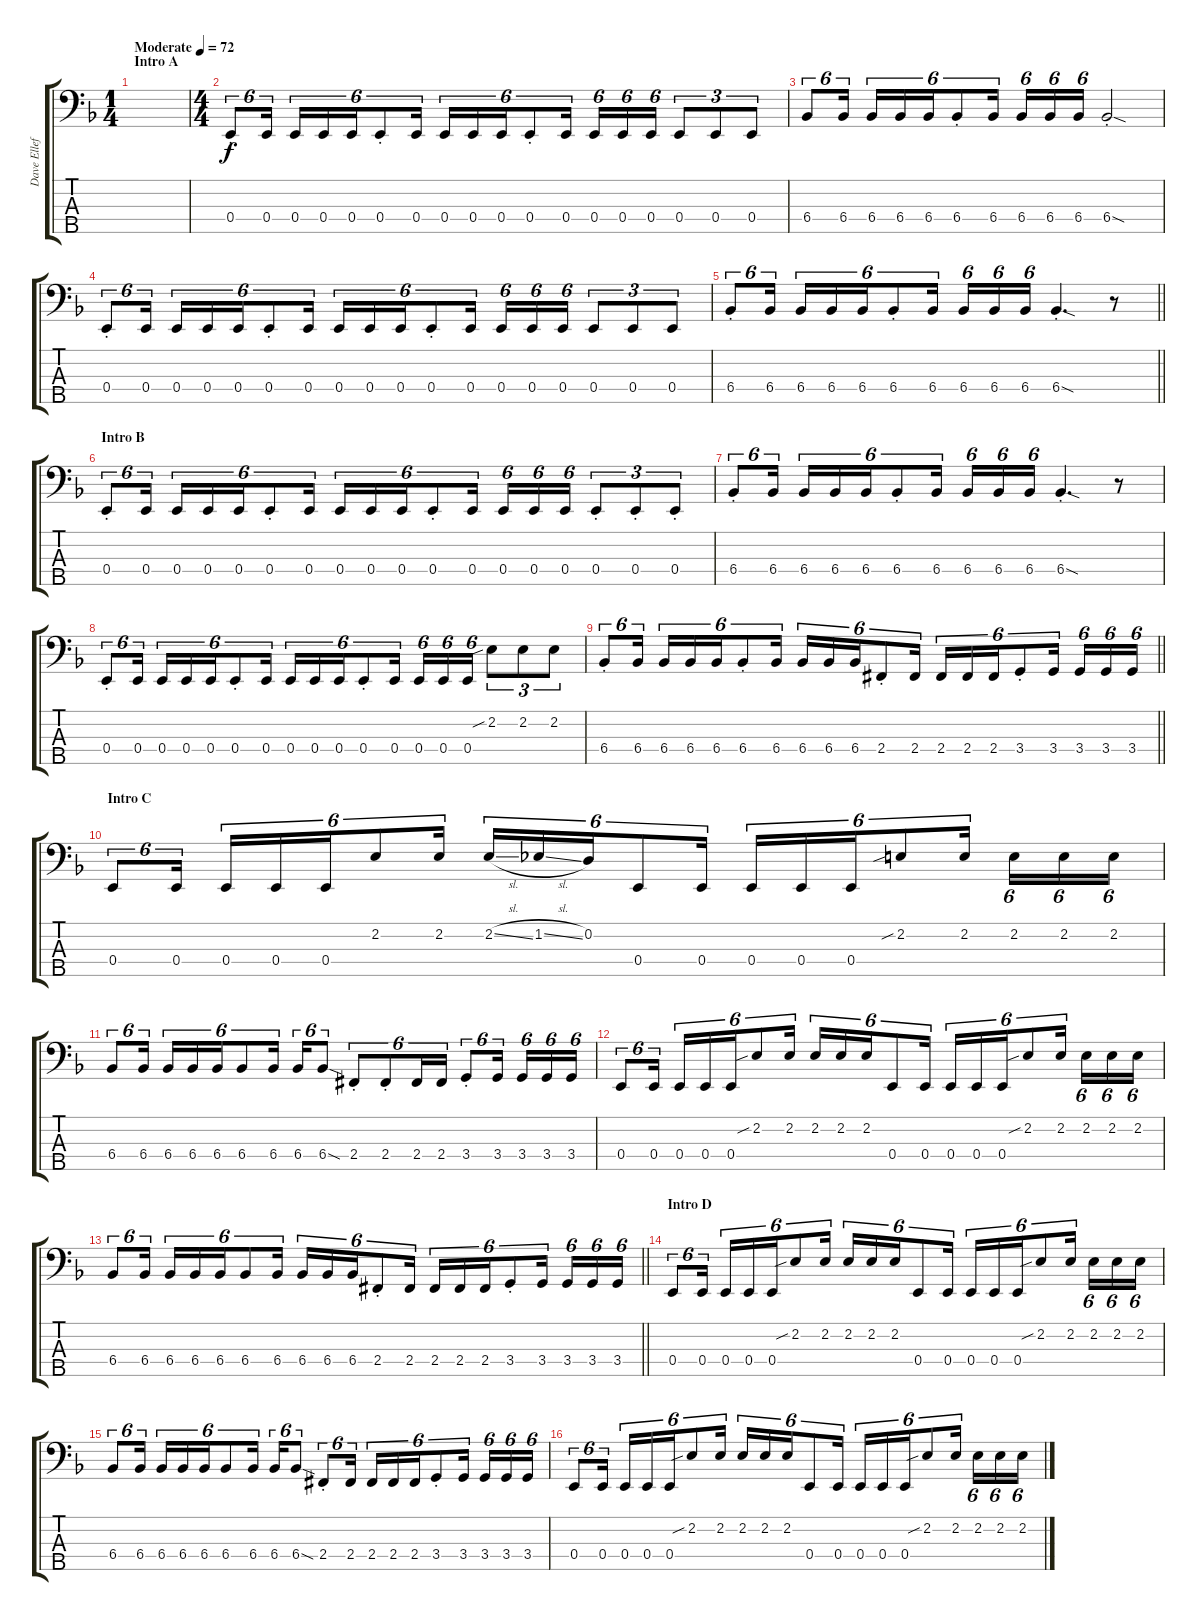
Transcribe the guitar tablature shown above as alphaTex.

\track ("Dave Ellefson - Bass" "Dave Ellef") {instrument electricbassfinger}
\staff {score tabs}
\tuning (G2 D2 A1 E1 B0) {hide}
\ts (1 4)
\section ("" "Intro A")
\tempo (72 "Moderate")
\clef f4
\ks f
|
\ts (4 4)
0.4{st}.8{tu (6 4)} 0.4.16{tu (6 4)} 0.4.16{tu (6 4)} 0.4.16{tu (6 4)} 0.4.16{tu (6 4)} 0.4{st}.8{tu (6 4)} 0.4.16{tu (6 4)} 0.4.16{tu (6 4)} 0.4.16{tu (6 4)} 0.4.16{tu (6 4)} 0.4{st}.8{tu (6 4)} 0.4.16{tu (6 4)} 0.4.16{tu (6 4)} 0.4.16{tu (6 4)} 0.4.16{tu (6 4)} 0.4.8{tu (3 2)} 0.4.8{tu (3 2)} 0.4.8{tu (3 2)} |
6.4.8{tu (6 4)} 6.4.16{tu (6 4)} 6.4.16{tu (6 4)} 6.4.16{tu (6 4)} 6.4.16{tu (6 4)} 6.4{st}.8{tu (6 4)} 6.4.16{tu (6 4)} 6.4.16{tu (6 4)} 6.4.16{tu (6 4)} 6.4.16{tu (6 4)} 6.4{sod st}.2 |
0.4{st}.8{tu (6 4)} 0.4.16{tu (6 4)} 0.4.16{tu (6 4)} 0.4.16{tu (6 4)} 0.4.16{tu (6 4)} 0.4{st}.8{tu (6 4)} 0.4.16{tu (6 4)} 0.4.16{tu (6 4)} 0.4.16{tu (6 4)} 0.4.16{tu (6 4)} 0.4{st}.8{tu (6 4)} 0.4.16{tu (6 4)} 0.4.16{tu (6 4)} 0.4.16{tu (6 4)} 0.4.16{tu (6 4)} 0.4.8{tu (3 2)} 0.4.8{tu (3 2)} 0.4.8{tu (3 2)} |
\barLineRight lightlight
6.4{st}.8{tu (6 4)} 6.4.16{tu (6 4)} 6.4.16{tu (6 4)} 6.4.16{tu (6 4)} 6.4.16{tu (6 4)} 6.4{st}.8{tu (6 4)} 6.4.16{tu (6 4)} 6.4.16{tu (6 4)} 6.4.16{tu (6 4)} 6.4.16{tu (6 4)} 6.4{sod st}.4{d} r.8 |
\section ("" "Intro B")
0.4{st}.8{tu (6 4)} 0.4.16{tu (6 4)} 0.4.16{tu (6 4)} 0.4.16{tu (6 4)} 0.4.16{tu (6 4)} 0.4{st}.8{tu (6 4)} 0.4.16{tu (6 4)} 0.4.16{tu (6 4)} 0.4.16{tu (6 4)} 0.4.16{tu (6 4)} 0.4{st}.8{tu (6 4)} 0.4.16{tu (6 4)} 0.4.16{tu (6 4)} 0.4.16{tu (6 4)} 0.4.16{tu (6 4)} 0.4{st}.8{tu (3 2)} 0.4{st}.8{tu (3 2)} 0.4{st}.8{tu (3 2)} |
6.4{st}.8{tu (6 4)} 6.4.16{tu (6 4)} 6.4.16{tu (6 4)} 6.4.16{tu (6 4)} 6.4.16{tu (6 4)} 6.4{st}.8{tu (6 4)} 6.4.16{tu (6 4)} 6.4.16{tu (6 4)} 6.4.16{tu (6 4)} 6.4.16{tu (6 4)} 6.4{sod st}.4{d} r.8 |
0.4{st}.8{tu (6 4)} 0.4.16{tu (6 4)} 0.4.16{tu (6 4)} 0.4.16{tu (6 4)} 0.4.16{tu (6 4)} 0.4{st}.8{tu (6 4)} 0.4.16{tu (6 4)} 0.4.16{tu (6 4)} 0.4.16{tu (6 4)} 0.4.16{tu (6 4)} 0.4{st}.8{tu (6 4)} 0.4.16{tu (6 4)} 0.4.16{tu (6 4)} 0.4.16{tu (6 4)} 0.4.16{tu (6 4)} 2.2{sib}.8{tu (3 2)} 2.2.8{tu (3 2)} 2.2.8{tu (3 2)} |
\barLineRight lightlight
6.4{st}.8{tu (6 4)} 6.4.16{tu (6 4)} 6.4.16{tu (6 4)} 6.4.16{tu (6 4)} 6.4.16{tu (6 4)} 6.4{st}.8{tu (6 4)} 6.4.16{tu (6 4)} 6.4.16{tu (6 4)} 6.4.16{tu (6 4)} 6.4.16{tu (6 4)} 2.4{st acc #}.8{tu (6 4)} 2.4{acc #}.16{tu (6 4)} 2.4{acc #}.16{tu (6 4)} 2.4{acc #}.16{tu (6 4)} 2.4{acc #}.16{tu (6 4)} 3.4{st}.8{tu (6 4)} 3.4.16{tu (6 4)} 3.4.16{tu (6 4)} 3.4.16{tu (6 4)} 3.4.16{tu (6 4)} |
\section ("" "Intro C")
0.4.8{tu (6 4)} 0.4.16{tu (6 4)} 0.4.16{tu (6 4)} 0.4.16{tu (6 4)} 0.4.16{tu (6 4)} 2.2.8{tu (6 4)} 2.2.16{tu (6 4)} 2.2{sl}.16{tu (6 4)} 1.2{sl}.16{tu (6 4)} 0.2.16{tu (6 4)} 0.4.8{tu (6 4)} 0.4.16{tu (6 4)} 0.4.16{tu (6 4)} 0.4.16{tu (6 4)} 0.4.16{tu (6 4)} 2.2{sib}.8{tu (6 4)} 2.2.16{tu (6 4)} 2.2.16{tu (6 4)} 2.2.16{tu (6 4)} 2.2.16{tu (6 4)} |
6.4.8{tu (6 4)} 6.4.16{tu (6 4)} 6.4.16{tu (6 4)} 6.4.16{tu (6 4)} 6.4.16{tu (6 4)} 6.4.8{tu (6 4)} 6.4.16{tu (6 4)} 6.4.16{tu (6 4)} 6.4{sod}.8{tu (6 4)} 2.4{st acc #}.8{tu (6 4)} 2.4{st acc #}.8{tu (6 4)} 2.4{acc #}.16{tu (6 4)} 2.4{acc #}.16{tu (6 4)} 3.4{st}.8{tu (6 4)} 3.4.16{tu (6 4)} 3.4.16{tu (6 4)} 3.4.16{tu (6 4)} 3.4.16{tu (6 4)} |
0.4.8{tu (6 4)} 0.4.16{tu (6 4)} 0.4.16{tu (6 4)} 0.4.16{tu (6 4)} 0.4.16{tu (6 4)} 2.2{sib}.8{tu (6 4)} 2.2.16{tu (6 4)} 2.2.16{tu (6 4)} 2.2.16{tu (6 4)} 2.2.16{tu (6 4)} 0.4.8{tu (6 4)} 0.4.16{tu (6 4)} 0.4.16{tu (6 4)} 0.4.16{tu (6 4)} 0.4.16{tu (6 4)} 2.2{sib}.8{tu (6 4)} 2.2.16{tu (6 4)} 2.2.16{tu (6 4)} 2.2.16{tu (6 4)} 2.2.16{tu (6 4)} |
\barLineRight lightlight
6.4.8{tu (6 4)} 6.4.16{tu (6 4)} 6.4.16{tu (6 4)} 6.4.16{tu (6 4)} 6.4.16{tu (6 4)} 6.4.8{tu (6 4)} 6.4.16{tu (6 4)} 6.4.16{tu (6 4)} 6.4.16{tu (6 4)} 6.4.16{tu (6 4)} 2.4{st acc #}.8{tu (6 4)} 2.4{acc #}.16{tu (6 4)} 2.4{acc #}.16{tu (6 4)} 2.4{acc #}.16{tu (6 4)} 2.4{acc #}.16{tu (6 4)} 3.4{st}.8{tu (6 4)} 3.4.16{tu (6 4)} 3.4.16{tu (6 4)} 3.4.16{tu (6 4)} 3.4.16{tu (6 4)} |
\section ("" "Intro D")
0.4.8{tu (6 4)} 0.4.16{tu (6 4)} 0.4.16{tu (6 4)} 0.4.16{tu (6 4)} 0.4.16{tu (6 4)} 2.2{sib}.8{tu (6 4)} 2.2.16{tu (6 4)} 2.2.16{tu (6 4)} 2.2.16{tu (6 4)} 2.2.16{tu (6 4)} 0.4.8{tu (6 4)} 0.4.16{tu (6 4)} 0.4.16{tu (6 4)} 0.4.16{tu (6 4)} 0.4.16{tu (6 4)} 2.2{sib}.8{tu (6 4)} 2.2.16{tu (6 4)} 2.2.16{tu (6 4)} 2.2.16{tu (6 4)} 2.2.16{tu (6 4)} |
6.4.8{tu (6 4)} 6.4.16{tu (6 4)} 6.4.16{tu (6 4)} 6.4.16{tu (6 4)} 6.4.16{tu (6 4)} 6.4.8{tu (6 4)} 6.4.16{tu (6 4)} 6.4.16{tu (6 4)} 6.4{sod}.8{tu (6 4)} 2.4{st acc #}.8{tu (6 4)} 2.4{acc #}.16{tu (6 4)} 2.4{acc #}.16{tu (6 4)} 2.4{acc #}.16{tu (6 4)} 2.4{acc #}.16{tu (6 4)} 3.4{st}.8{tu (6 4)} 3.4.16{tu (6 4)} 3.4.16{tu (6 4)} 3.4.16{tu (6 4)} 3.4.16{tu (6 4)} |
0.4.8{tu (6 4)} 0.4.16{tu (6 4)} 0.4.16{tu (6 4)} 0.4.16{tu (6 4)} 0.4.16{tu (6 4)} 2.2{sib}.8{tu (6 4)} 2.2.16{tu (6 4)} 2.2.16{tu (6 4)} 2.2.16{tu (6 4)} 2.2.16{tu (6 4)} 0.4.8{tu (6 4)} 0.4.16{tu (6 4)} 0.4.16{tu (6 4)} 0.4.16{tu (6 4)} 0.4.16{tu (6 4)} 2.2{sib}.8{tu (6 4)} 2.2.16{tu (6 4)} 2.2.16{tu (6 4)} 2.2.16{tu (6 4)} 2.2.16{tu (6 4)}
